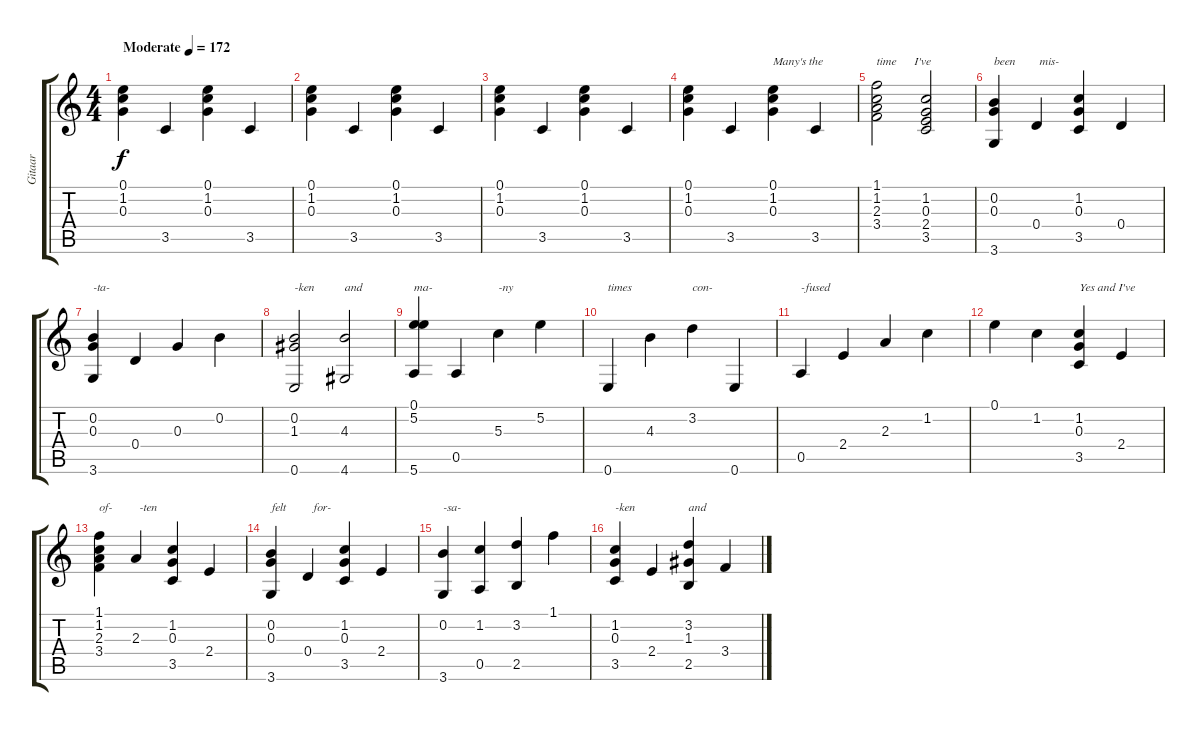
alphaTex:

\track ("Gitaar" "Gitaar") {instrument acousticguitarnylon}
\staff {score tabs}
\tuning (E4 B3 G3 D3 A2 E2) {hide}
\ts (4 4)
\tempo (172 "Moderate")
\clef g2
\ks c
(0.1 1.2 0.3).4{dy f instrument acousticguitarnylon} 3.5.4 (0.1 1.2 0.3).4 3.5.4 |
(0.1 1.2 0.3).4 3.5.4 (0.1 1.2 0.3).4 3.5.4 |
(0.1 1.2 0.3).4 3.5.4 (0.1 1.2 0.3).4 3.5.4 |
(0.1 1.2 0.3).4 3.5.4 (0.1 1.2 0.3).4{txt "Many's the"} 3.5.4 |
(1.1 1.2 2.3 3.4).2{txt "time      I've "} (1.2 0.3 2.4 3.5).2 |
(0.2 0.3 3.6).4{txt "been        mis-"} 0.4.4 (1.2 0.3 3.5).4 0.4.4 |
(0.2 0.3 3.6).4{txt "-ta-      "} 0.4.4 0.3.4 0.2.4 |
(0.2 1.3 0.6).2{txt "-ken"} (4.3 4.6).2{txt "and"} |
(0.1 5.2 5.6).4{txt "ma-"} 0.5.4 5.3.4{txt "-ny"} 5.2.4 |
0.6.4{txt "times"} 4.3.4 3.2.4{txt "con-"} 0.6.4 |
0.5.4{txt "-fused"} 2.4.4 2.3.4 1.2.4 |
0.1.4 1.2.4 (1.2 0.3 3.5).4{txt "Yes and I've"} 2.4.4 |
(1.1 1.2 2.3 3.4).4{txt "of-         -ten"} 2.3.4 (1.2 0.3 3.5).4 2.4.4 |
(0.2 0.3 3.6).4{txt "felt         for-"} 0.4.4 (1.2 0.3 3.5).4 2.4.4 |
(0.2 3.6).4{txt "-sa- "} (1.2 0.5).4 (3.2 2.5).4 1.1.4 |
(1.2 0.3 3.5).4{txt "-ken"} 2.4.4 (3.2 1.3 2.5).4{txt "and"} 3.4.4
